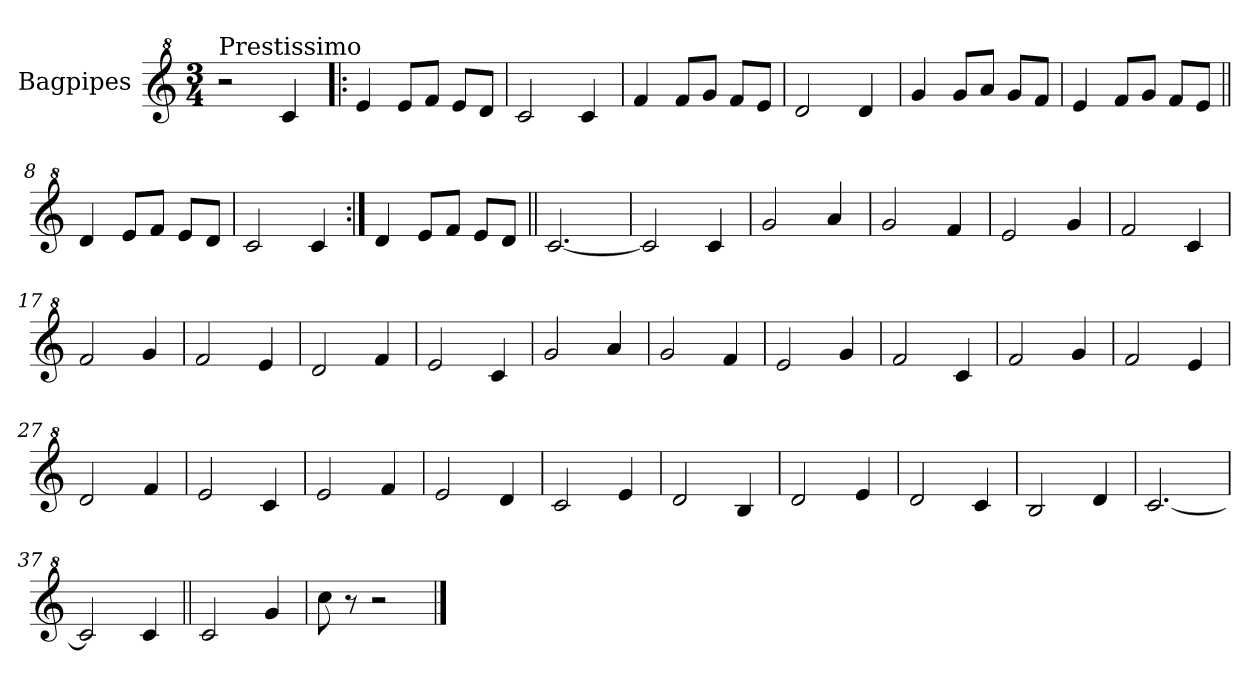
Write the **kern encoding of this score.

**kern
*part1
*staff1
*I"Bagpipes
*I'Bag
*clefG^2
*k[]
*C:
*M3/4
=1
!LO:TX:a:t=Prestissimo
2r
4cc/
=2!|:
4ee/
8ee/L
8ff/J
8ee/L
8dd/J
=3
2cc/
4cc/
=4
4ff/
8ff/L
8gg/J
8ff/L
8ee/J
=5
2dd/
4dd/
=6
4gg/
8gg/L
8aa/J
8gg/L
8ff/J
=7
4ee/
8ff/L
8gg/J
8ff/L
8ee/J
=8||
4dd/
8ee/L
8ff/J
8ee/L
8dd/J
=9
2cc/
4cc/
!!LO:LB:g=z
=10:|!
4dd/
8ee/L
8ff/J
8ee/L
8dd/J
=11||
[2.cc/
=12
2cc/]
4cc/
=13
2gg/
4aa/
=14
2gg/
4ff/
=15
2ee/
4gg/
=16
2ff/
4cc/
=17
2ff/
4gg/
=18
2ff/
4ee/
=19
2dd/
4ff/
=20
2ee/
4cc/
=21
2gg/
4aa/
=22
2gg/
4ff/
!!LO:LB:g=z
=23
2ee/
4gg/
=24
2ff/
4cc/
=25
2ff/
4gg/
=26
2ff/
4ee/
=27
2dd/
4ff/
=28
2ee/
4cc/
=29
2ee/
4ff/
=30
2ee/
4dd/
=31
2cc/
4ee/
=32
2dd/
4b/
=33
2dd/
4ee/
=34
2dd/
4cc/
=35
2b/
4dd/
=36
[2.cc/
!!LO:LB:g=z
=37
2cc/]
4cc/
=38||
2cc/
4gg/
=39
8ccc\
8r
2r
==
*-
